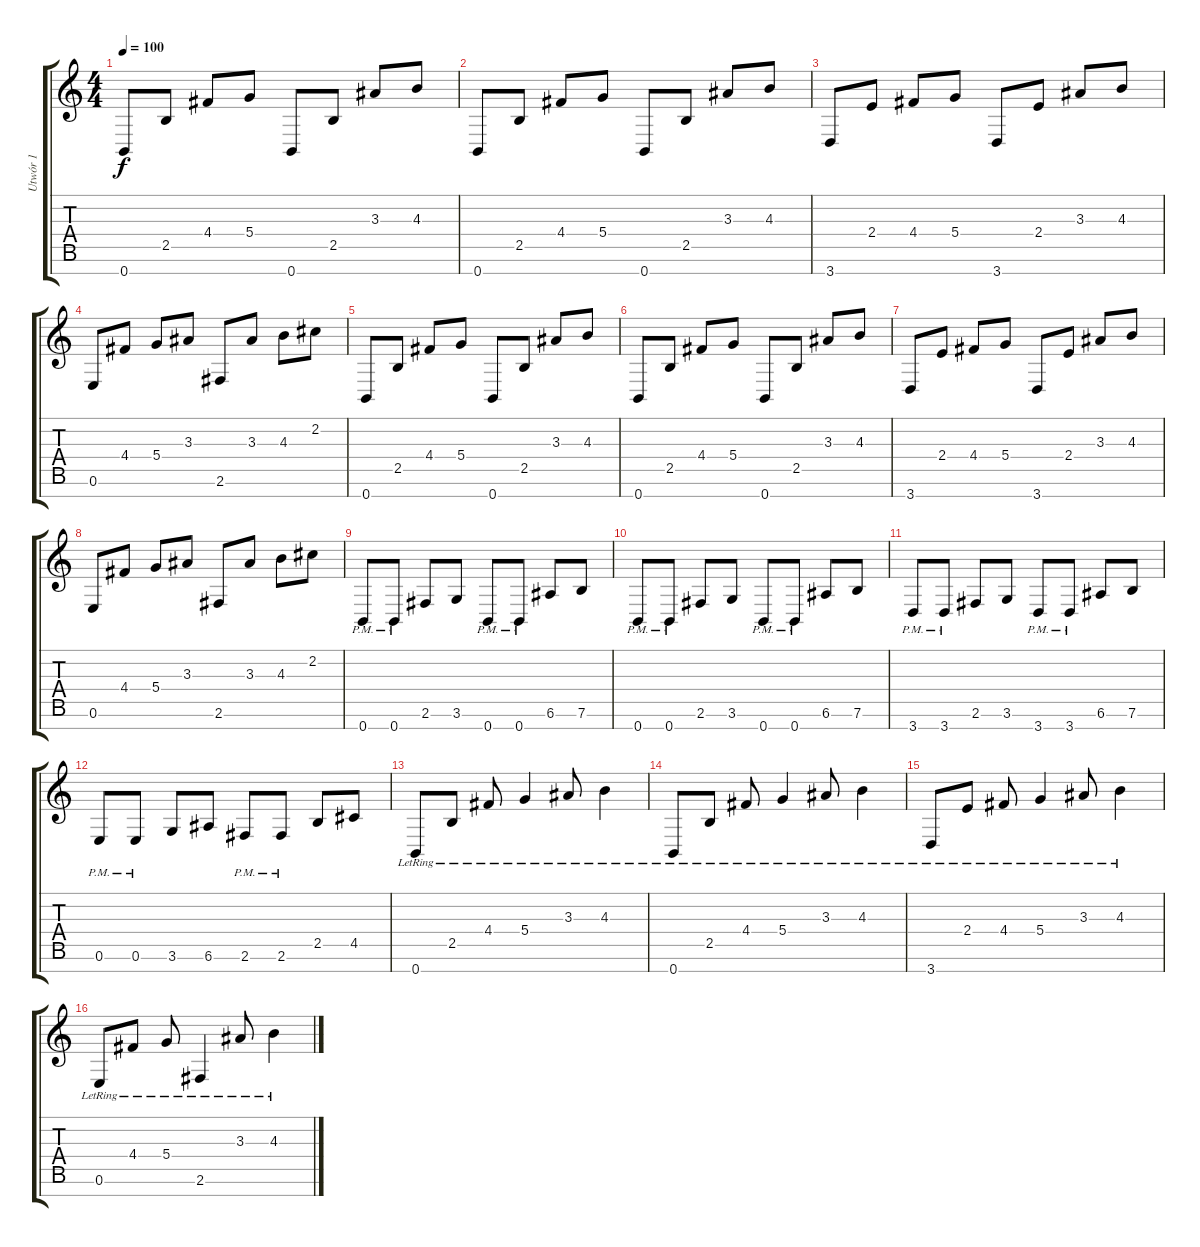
\track ("Utwór 1" "Utwór 1") {instrument electricguitarclean}
\staff {score tabs}
\tuning (E4 B3 G3 D3 A2 E2 B1) {hide}
\ts (4 4)
\tempo 100
\clef g2
\ks c
0.7.8{dy f} 2.5.8 4.4.8 5.4.8 0.7.8 2.5.8 3.3.8 4.3.8 |
0.7.8 2.5.8 4.4.8 5.4.8 0.7.8 2.5.8 3.3.8 4.3.8 |
3.7.8 2.4.8 4.4.8 5.4.8 3.7.8 2.4.8 3.3.8 4.3.8 |
0.6.8 4.4.8 5.4.8 3.3.8 2.6.8 3.3.8 4.3.8 2.2.8 |
0.7.8 2.5.8 4.4.8 5.4.8 0.7.8 2.5.8 3.3.8 4.3.8 |
0.7.8 2.5.8 4.4.8 5.4.8 0.7.8 2.5.8 3.3.8 4.3.8 |
3.7.8 2.4.8 4.4.8 5.4.8 3.7.8 2.4.8 3.3.8 4.3.8 |
0.6.8 4.4.8 5.4.8 3.3.8 2.6.8 3.3.8 4.3.8 2.2.8 |
0.7{pm}.8 0.7{pm}.8 2.6.8 3.6.8 0.7{pm}.8 0.7{pm}.8 6.6.8 7.6.8 |
0.7{pm}.8 0.7{pm}.8 2.6.8 3.6.8 0.7{pm}.8 0.7{pm}.8 6.6.8 7.6.8 |
3.7{pm}.8 3.7{pm}.8 2.6.8 3.6.8 3.7{pm}.8 3.7{pm}.8 6.6.8 7.6.8 |
0.6{pm}.8 0.6{pm}.8 3.6.8 6.6.8 2.6{pm}.8 2.6{pm}.8 2.5.8 4.5.8 |
0.7{lr}.8 2.5{lr}.8 4.4{lr}.8 5.4{lr}.4 3.3{lr}.8 4.3{lr}.4 |
0.7{lr}.8 2.5{lr}.8 4.4{lr}.8 5.4{lr}.4 3.3{lr}.8 4.3{lr}.4 |
3.7{lr}.8 2.4{lr}.8 4.4{lr}.8 5.4{lr}.4 3.3{lr}.8 4.3{lr}.4 |
0.6{lr}.8 4.4{lr}.8 5.4{lr}.8 2.6{lr}.4 3.3{lr}.8 4.3{lr}.4
